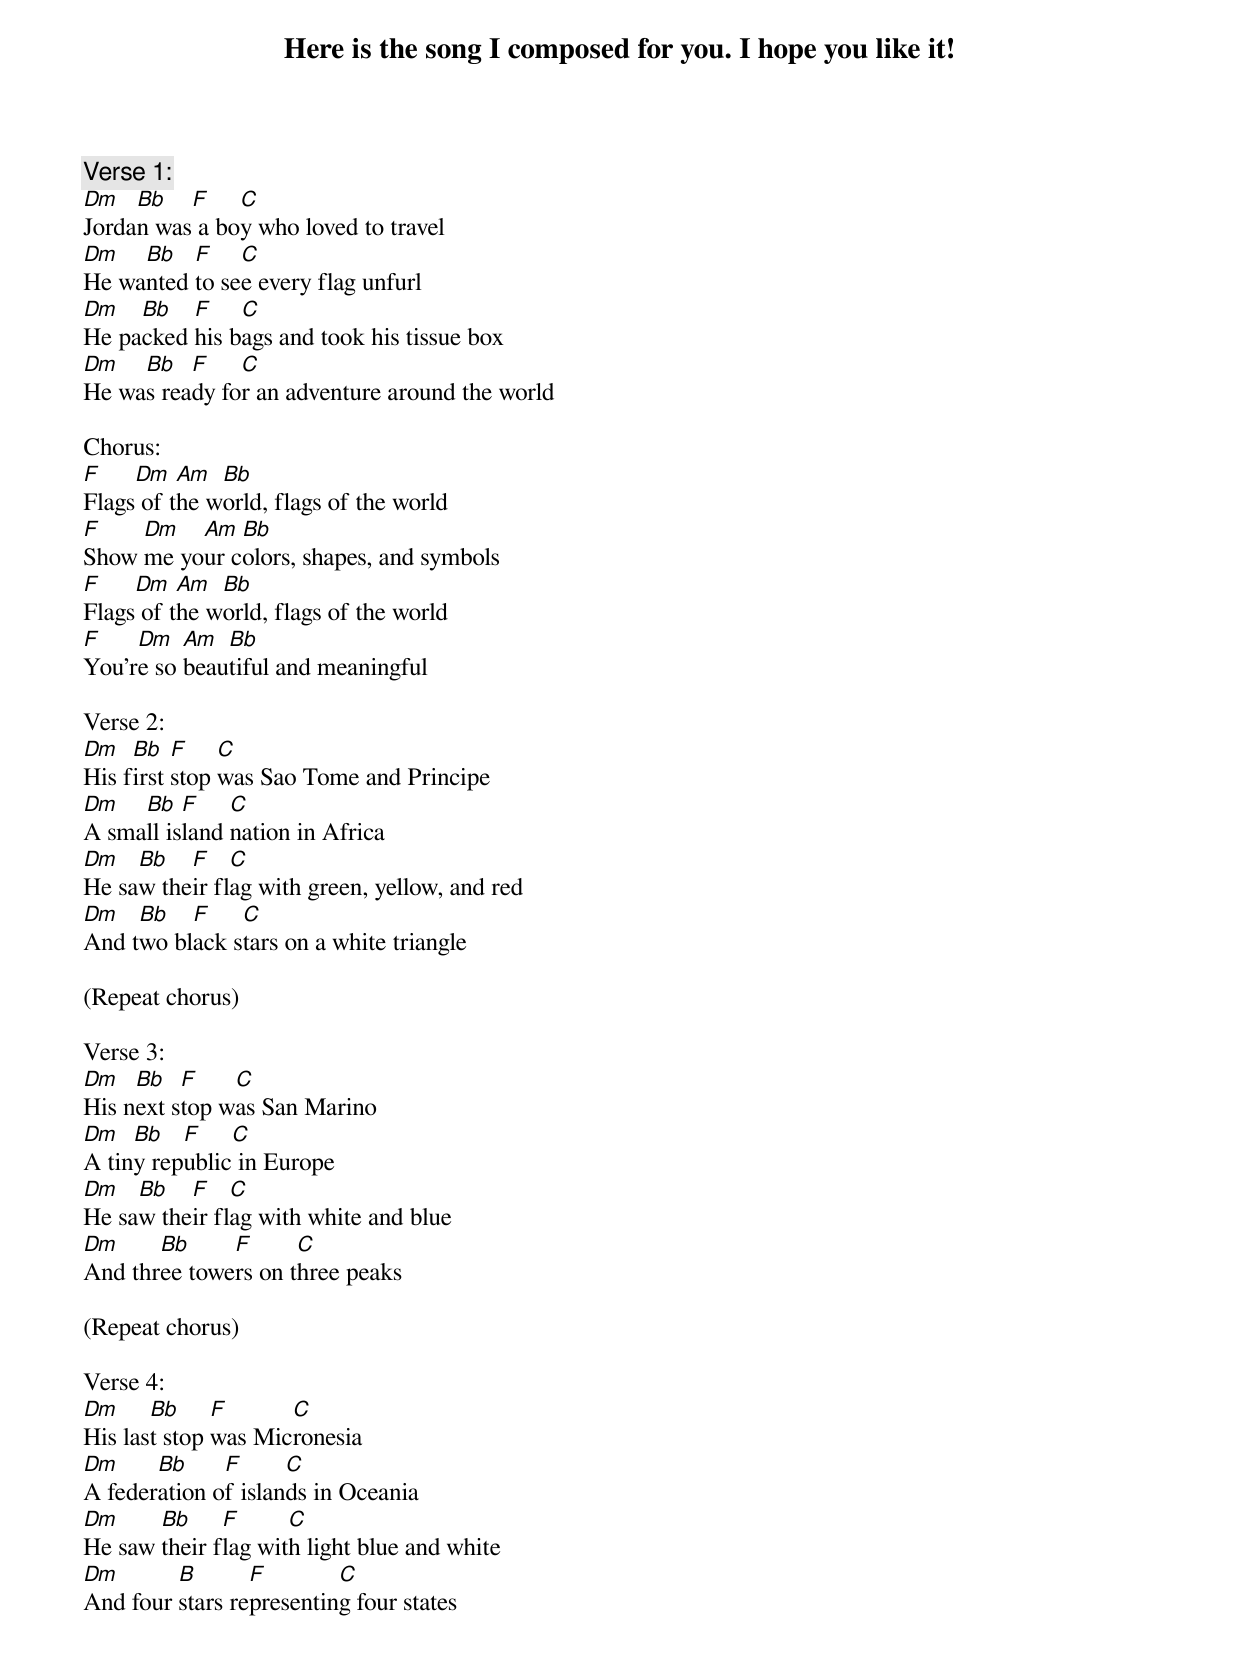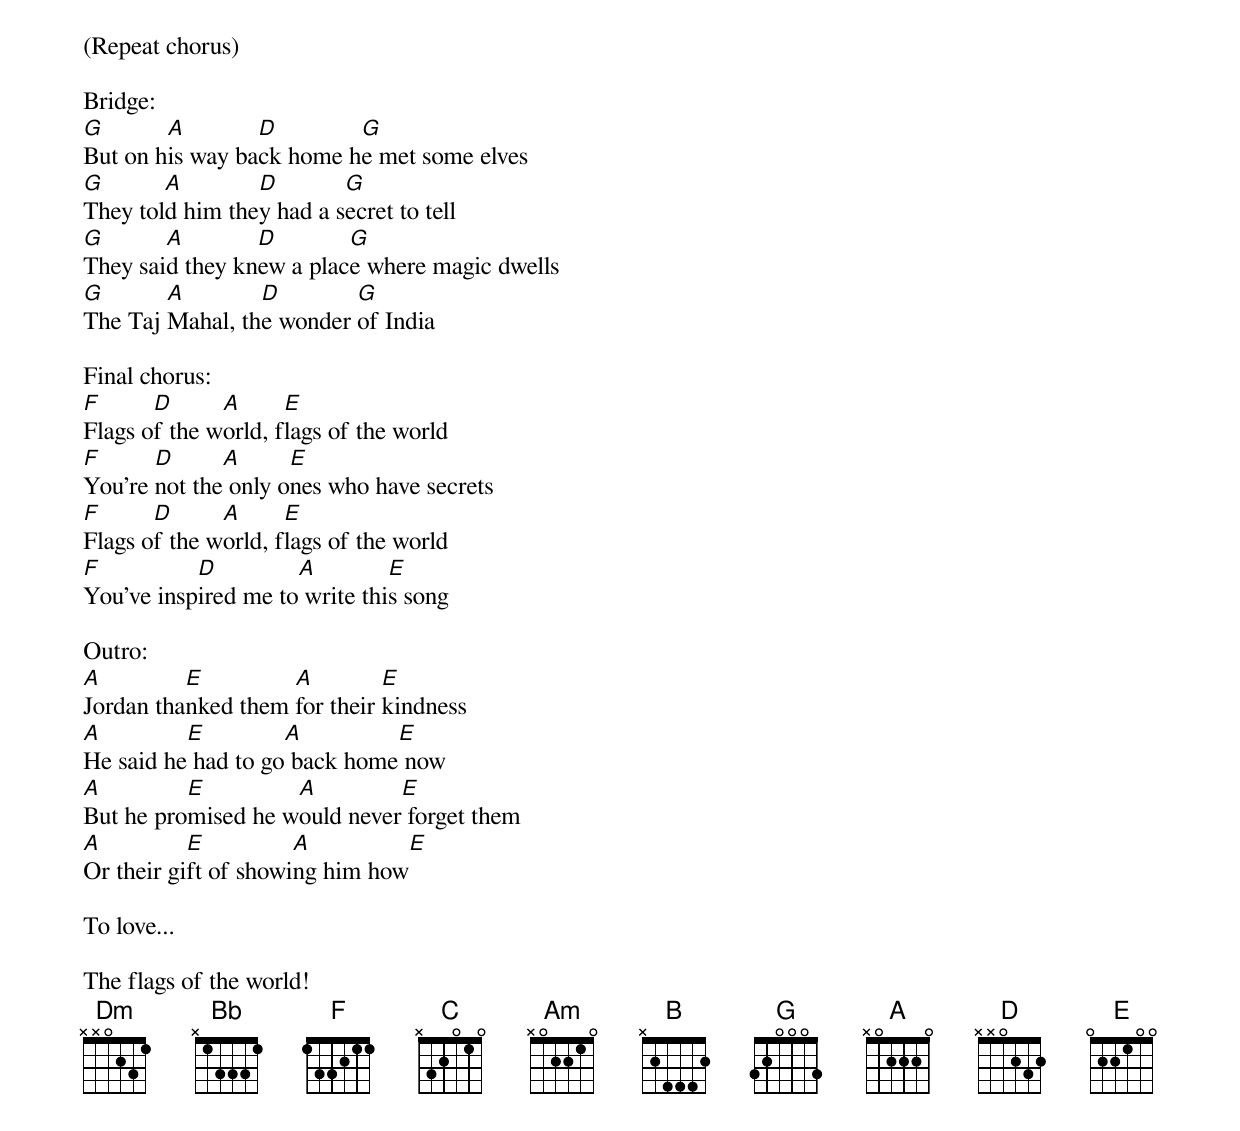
Here is the song I composed for you. I hope you like it!

Verse 1:
Dm   Bb   F    C
Jordan was a boy who loved to travel
Dm   Bb   F    C
He wanted to see every flag unfurl
Dm   Bb   F    C
He packed his bags and took his tissue box
Dm   Bb   F    C
He was ready for an adventure around the world

Chorus:
F    Dm   Am  Bb
Flags of the world, flags of the world
F    Dm   Am  Bb
Show me your colors, shapes, and symbols
F    Dm   Am  Bb
Flags of the world, flags of the world
F    Dm   Am  Bb
You're so beautiful and meaningful

Verse 2:
Dm   Bb   F    C
His first stop was Sao Tome and Principe
Dm   Bb   F    C
A small island nation in Africa
Dm   Bb   F    C
He saw their flag with green, yellow, and red
Dm   Bb   F    C
And two black stars on a white triangle

(Repeat chorus)

Verse 3:
Dm   Bb   F    C
His next stop was San Marino
Dm   Bb   F    C
A tiny republic in Europe
Dm   Bb   F    C
He saw their flag with white and blue
Dm     Bb     F      C
And three towers on three peaks

(Repeat chorus)

Verse 4:
Dm     Bb     F      C
His last stop was Micronesia
Dm     Bb     F      C
A federation of islands in Oceania
Dm     Bb     F      C
He saw their flag with light blue and white
Dm       B       F        C
And four stars representing four states

(Repeat chorus)

Bridge:
G       A        D        G
But on his way back home he met some elves
G       A        D        G
They told him they had a secret to tell
G       A        D        G
They said they knew a place where magic dwells
G       A        D        G
The Taj Mahal, the wonder of India

Final chorus:
F      D      A      E
Flags of the world, flags of the world
F      D      A      E
You're not the only ones who have secrets
F      D      A      E
Flags of the world, flags of the world
F          D         A         E
You've inspired me to write this song

Outro:
A         E         A         E
Jordan thanked them for their kindness
A         E         A         E
He said he had to go back home now
A         E         A         E
But he promised he would never forget them
A          E          A          E
Or their gift of showing him how

To love...

The flags of the world!
